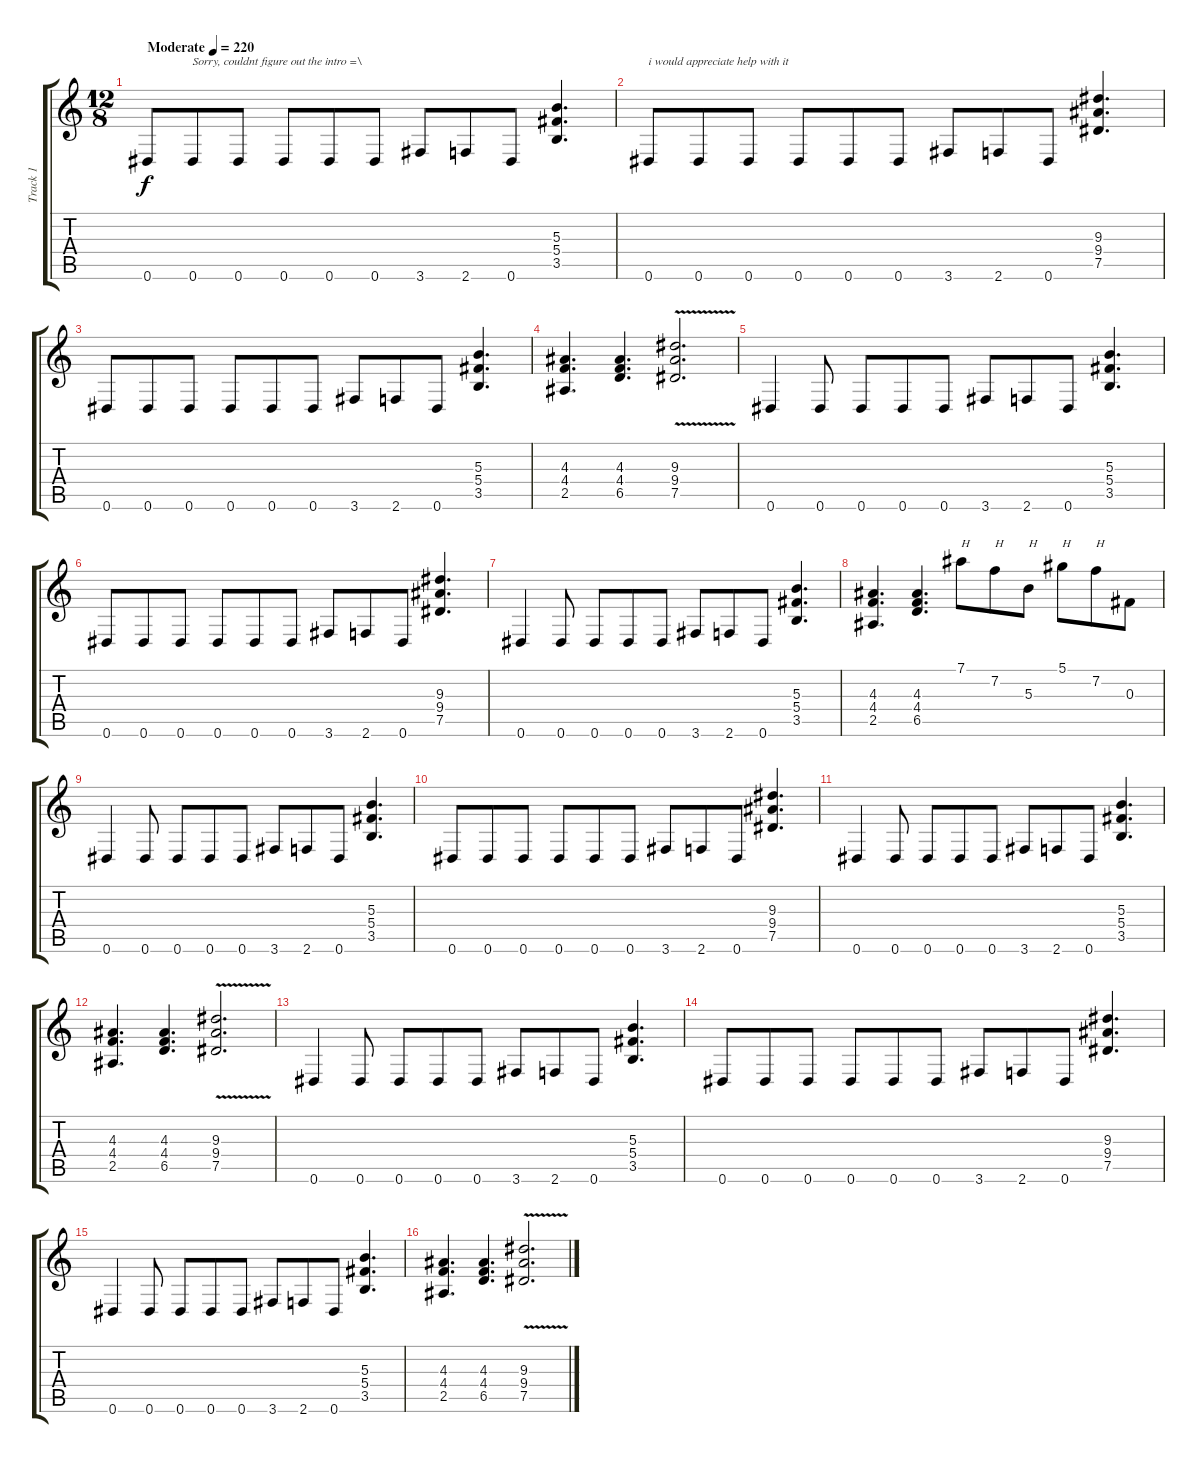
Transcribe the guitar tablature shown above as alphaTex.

\track ("Track 1" "Track 1") {instrument acousticguitarsteel}
\staff {score tabs}
\tuning (Eb4 Bb3 Gb3 Db3 Ab2 Eb2) {hide}
\ts (12 8)
\tempo (220 "Moderate")
\clef g2
\ks c
0.6.8{dy f instrument distortionguitar} 0.6.8{txt "Sorry, couldnt figure out the intro =\\"} 0.6.8 0.6.8 0.6.8 0.6.8 3.6.8 2.6.8 0.6.8 (5.3 5.4 3.5).4{d} |
0.6.8{txt "i would appreciate help with it"} 0.6.8 0.6.8 0.6.8 0.6.8 0.6.8 3.6.8 2.6.8 0.6.8 (9.3 9.4 7.5).4{d} |
0.6.8 0.6.8 0.6.8 0.6.8 0.6.8 0.6.8 3.6.8 2.6.8 0.6.8 (5.3 5.4 3.5).4{d} |
(4.3 4.4 2.5).4{d} (4.3 4.4 6.5).4{d} (9.3{v} 9.4{v} 7.5{v}).2{d} |
0.6.4 0.6.8 0.6.8 0.6.8 0.6.8 3.6.8 2.6.8 0.6.8 (5.3 5.4 3.5).4{d} |
0.6.8 0.6.8 0.6.8 0.6.8 0.6.8 0.6.8 3.6.8 2.6.8 0.6.8 (9.3 9.4 7.5).4{d} |
0.6.4 0.6.8 0.6.8 0.6.8 0.6.8 3.6.8 2.6.8 0.6.8 (5.3 5.4 3.5).4{d} |
(4.3 4.4 2.5).4{d} (4.3 4.4 6.5).4{d} 7.1.8{txt "H" instrument guitarharmonics} 7.2.8{txt "H"} 5.3.8{txt "H"} 5.1.8{txt "H"} 7.2.8{txt "H"} 0.3.8{instrument distortionguitar} |
0.6.4 0.6.8 0.6.8 0.6.8 0.6.8 3.6.8 2.6.8 0.6.8 (5.3 5.4 3.5).4{d} |
0.6.8 0.6.8 0.6.8 0.6.8 0.6.8 0.6.8 3.6.8 2.6.8 0.6.8 (9.3 9.4 7.5).4{d} |
0.6.4 0.6.8 0.6.8 0.6.8 0.6.8 3.6.8 2.6.8 0.6.8 (5.3 5.4 3.5).4{d} |
(4.3 4.4 2.5).4{d} (4.3 4.4 6.5).4{d} (9.3{v} 9.4{v} 7.5{v}).2{d} |
0.6.4 0.6.8 0.6.8 0.6.8 0.6.8 3.6.8 2.6.8 0.6.8 (5.3 5.4 3.5).4{d} |
0.6.8 0.6.8 0.6.8 0.6.8 0.6.8 0.6.8 3.6.8 2.6.8 0.6.8 (9.3 9.4 7.5).4{d} |
0.6.4 0.6.8 0.6.8 0.6.8 0.6.8 3.6.8 2.6.8 0.6.8 (5.3 5.4 3.5).4{d} |
(4.3 4.4 2.5).4{d} (4.3 4.4 6.5).4{d} (9.3{v} 9.4{v} 7.5{v}).2{d}
